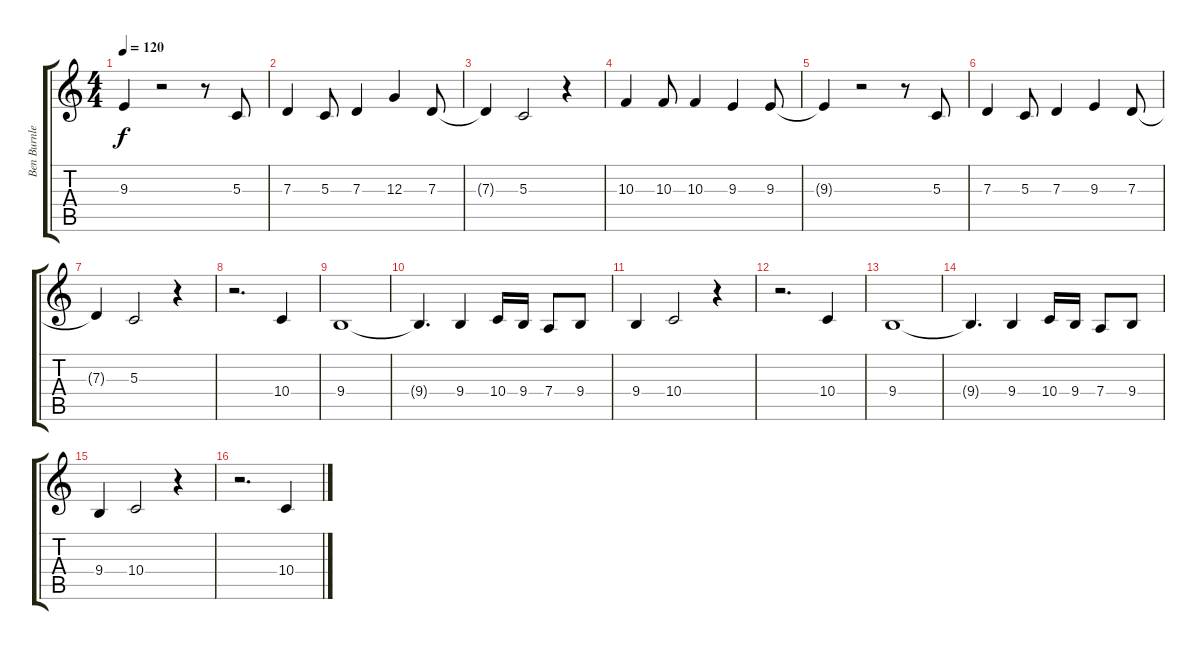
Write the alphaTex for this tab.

\track ("Ben Burnley (voce)" "Ben Burnle") {instrument lead6voice}
\staff {score tabs}
\tuning (E4 B3 G3 D3 A2 E2) {hide}
\ts (4 4)
\tempo 120
\clef g2
\ks c
9.3{t}.4{dy f} r.2 r.8 5.3.8 |
7.3.4 5.3.8 7.3.4 12.3.4 7.3.8 |
7.3{t}.4 5.3.2 r.4 |
10.3.4 10.3.8 10.3.4 9.3.4 9.3.8 |
9.3{t}.4 r.2 r.8 5.3.8 |
7.3.4 5.3.8 7.3.4 9.3.4 7.3.8 |
7.3{t}.4 5.3.2 r.4 |
r.2{d} 10.4.4 |
9.4.1 |
9.4{t}.4{d} 9.4.4 10.4.16 9.4.16 7.4.8 9.4.8 |
9.4.4 10.4.2 r.4 |
r.2{d} 10.4.4 |
9.4.1 |
9.4{t}.4{d} 9.4.4 10.4.16 9.4.16 7.4.8 9.4.8 |
9.4.4 10.4.2 r.4 |
r.2{d} 10.4.4
